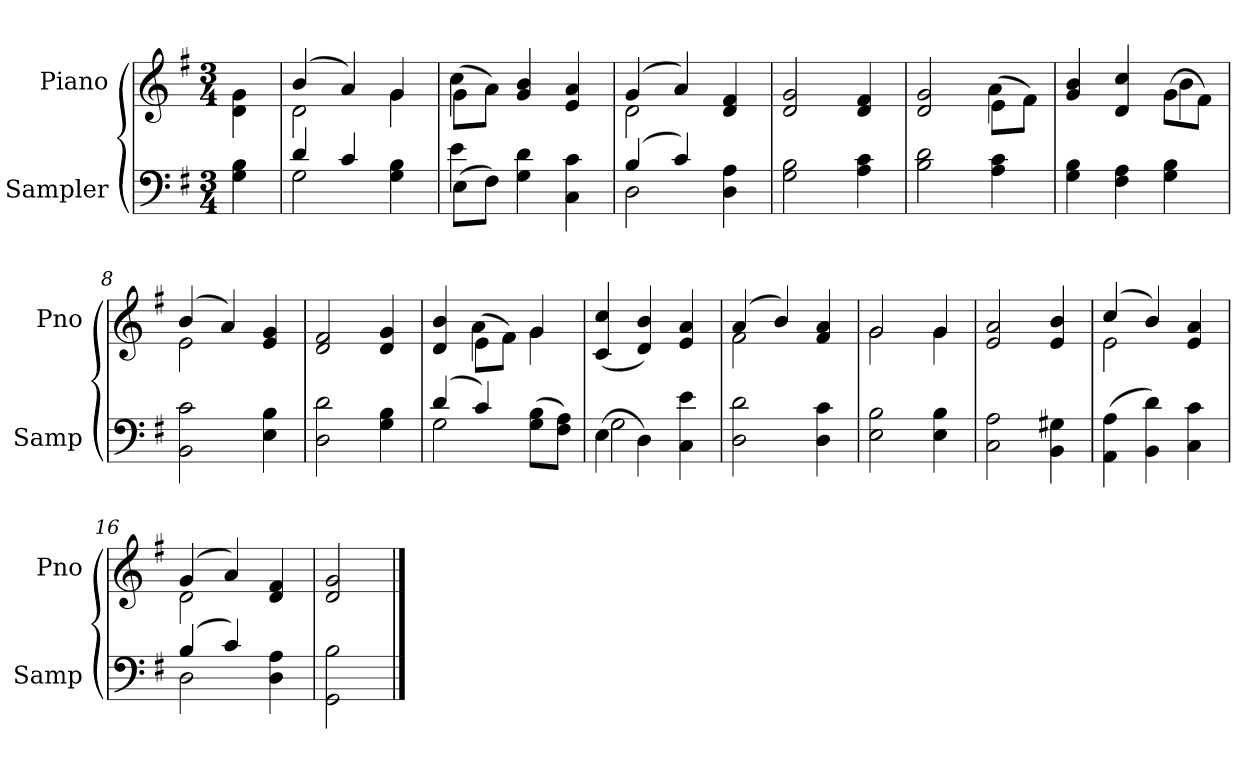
**kern	**kern
*part2	*part1
*staff2	*staff1
*I"Sampler	*I"Piano
*I'Samp	*I'Pno
*clefF4	*clefG2
*k[f#]	*k[f#]
*G:	*G:
*M3/4	*M3/4
=1	=1
4G 4B	4d\ 4g\
=2	=2
*^	*^
4d/	2G	(4b/	2d
4c/	.	4a/)	.
4G 4B	4ryy	4g/	4g
=3	=3	=3	=3
(8E\L	4e	(8g\L	4cc
8F#\J)	.	8a\J)	.
4G 4d	2ryy	4g 4b	2ryy
4C 4c	.	4e 4a	.
=4	=4	=4	=4
(4B/	2D	(4g/	2d
4c/)	.	4a/)	.
4D 4A	4ryy	4d 4f#	4ryy
*v	*v	*	*
*	*v	*v
=5	=5
2G 2B	2d 2g
4A 4c	4d 4f#
=6	=6
*	*^
2B 2d	2d 2g	2ryy
4A 4c	(8e\L	4a
.	8f#\J)	.
=7	=7	=7
4G 4B	4g 4b	2ryy
4F# 4A	4d 4cc	.
4G 4B	(8g\L	4b
.	8f#\J)	.
=8	=8	=8
2BB 2c	(4b/	2e
.	4a/)	.
4E 4B	4e 4g	4ryy
*	*v	*v
=9	=9
2D 2d	2d 2f#
4G 4B	4d 4g
=10	=10
*^	*^
(4d/	2G	4d 4b	4ryy
4c/)	.	(8e\L	4a
.	.	8f#\J)	.
(8G\ 8B\L	4ryy	4g/	4g
8F#\ 8A\J)	.	.	.
*	*	*v	*v
=11	=11	=11
(4E\	2G	(4c 4cc
4D\)	.	4d 4b)
4C 4e	4ryy	4e 4a
*v	*v	*
=12	=12
*	*^
2D 2d	(4a/	2f#
.	4b/)	.
4D 4c	4f# 4a	4ryy
=13	=13	=13
2E 2B	2g/	2g
4E 4B	4g/	4g
*	*v	*v
=14	=14
2C 2A	2e 2a
4BB 4G#X	4e 4b
=15	=15
*	*^
(4AA 4A	(4cc/	2e
4BB 4d)	4b/)	.
4C 4c	4e 4a	4ryy
=16	=16	=16
*^	*	*
(4B/	2D	(4g/	2d
4c/)	.	4a/)	.
4D 4A	4ryy	4d 4f#	4ryy
*v	*v	*	*
*	*v	*v
=17	=17
2GG 2B	2d 2g
==	==
*-	*-
